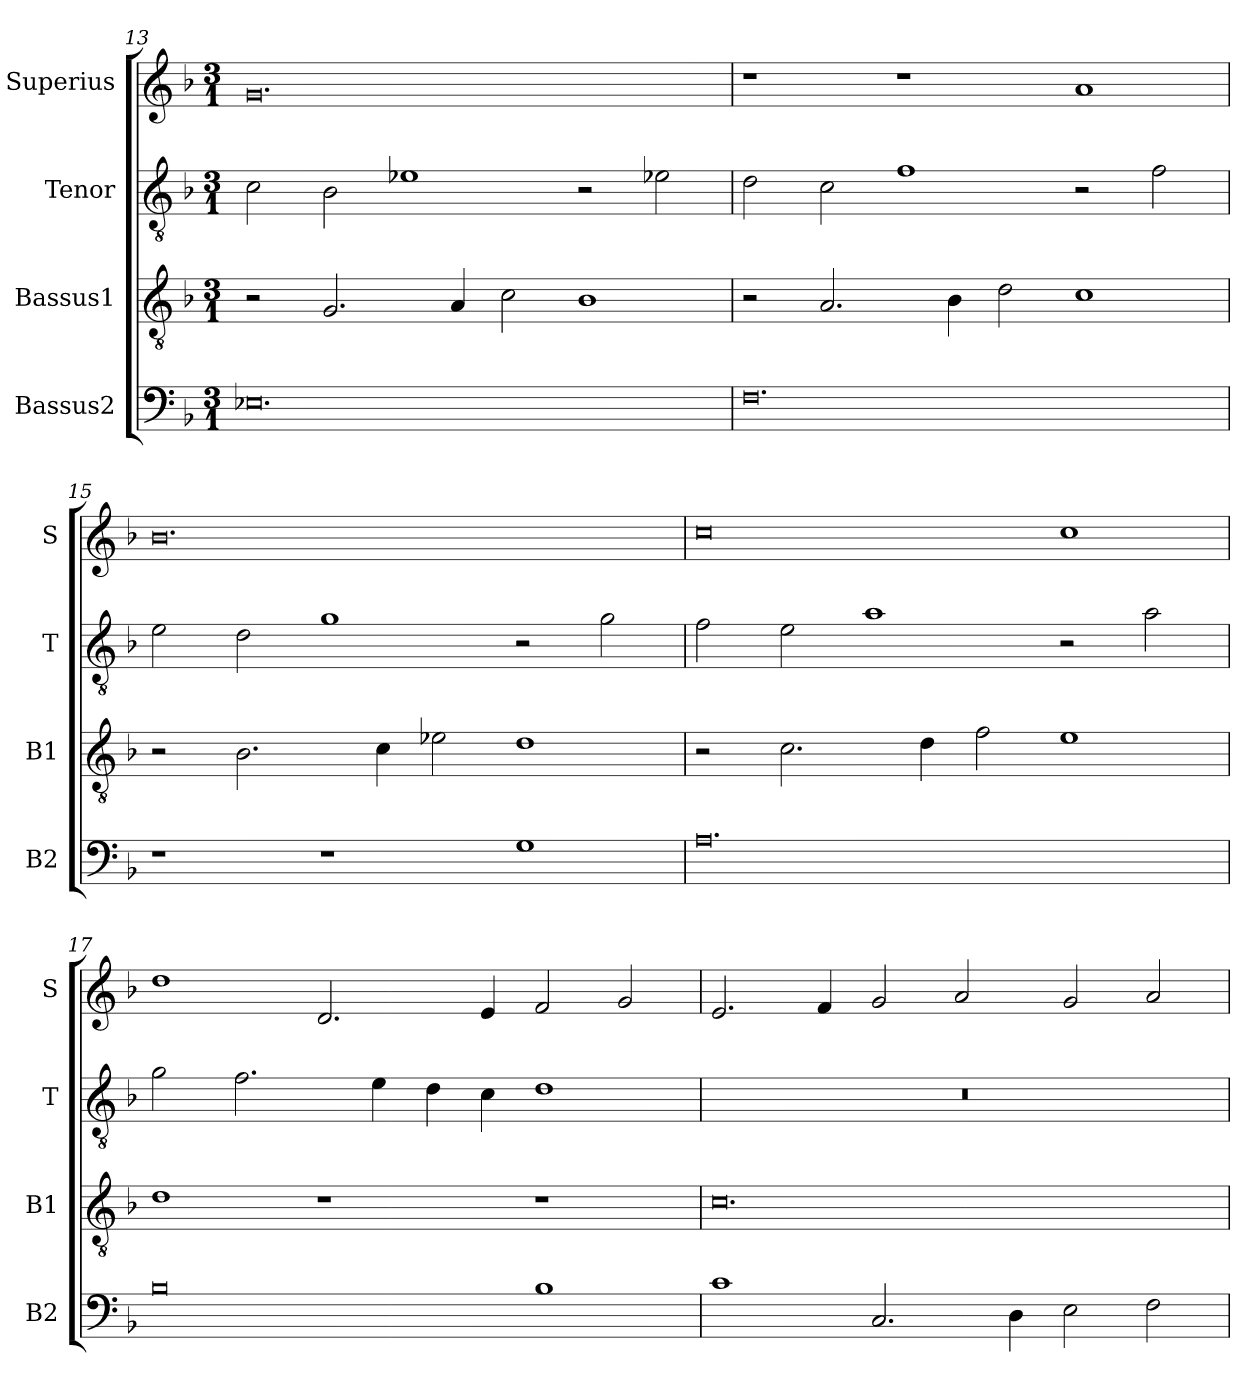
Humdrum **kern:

**kern	**kern	**kern	**kern
*part4	*part3	*part2	*part1
*staff4	*staff3	*staff2	*staff1
*I"Bassus2	*I"Bassus1	*I"Tenor	*I"Superius
*I'B2	*I'B1	*I'T	*I'S
*clefF4	*clefGv2	*clefGv2	*clefG2
*k[b-]	*k[b-]	*k[b-]	*k[b-]
*M3/1	*M3/1	*M3/1	*M3/1
=13	=13	=13	=13
0.E-X	2r	2c\	0.g
.	2.G/	2B-\	.
.	.	1e-X	.
.	4A/	.	.
.	2c\	.	.
.	1B-	2r	.
.	.	2e-X\	.
=14	=14	=14	=14
0.F	2r	2d\	1r
.	2.A/	2c\	.
.	.	1f	1r
.	4B-\	.	.
.	2d\	.	.
.	1c	2r	1a
.	.	2f\	.
=15	=15	=15	=15
1r	2r	2e\	0.b-
.	2.B-\	2d\	.
1r	.	1g	.
.	4c\	.	.
.	2e-X\	.	.
1G	1d	2r	.
.	.	2g\	.
=16	=16	=16	=16
0.A	2r	2f\	0cc
.	2.c\	2e\	.
.	.	1a	.
.	4d\	.	.
.	2f\	.	.
.	1e	2r	1cc
.	.	2a\	.
=17	=17	=17	=17
0B-	1d	2g\	1dd
.	.	2.f\	.
.	1r	.	2.d/
.	.	4e\	.
.	.	4d\	.
.	.	4c\	4e/
1B-	1r	1d	2f/
.	.	.	2g/
=18	=18	=18	=18
1c	0.c	0.r	2.e/
.	.	.	4f/
2.C/	.	.	2g/
.	.	.	2a/
4D\	.	.	.
2E\	.	.	2g/
2F\	.	.	2a/
=	=	=	=
*-	*-	*-	*-
